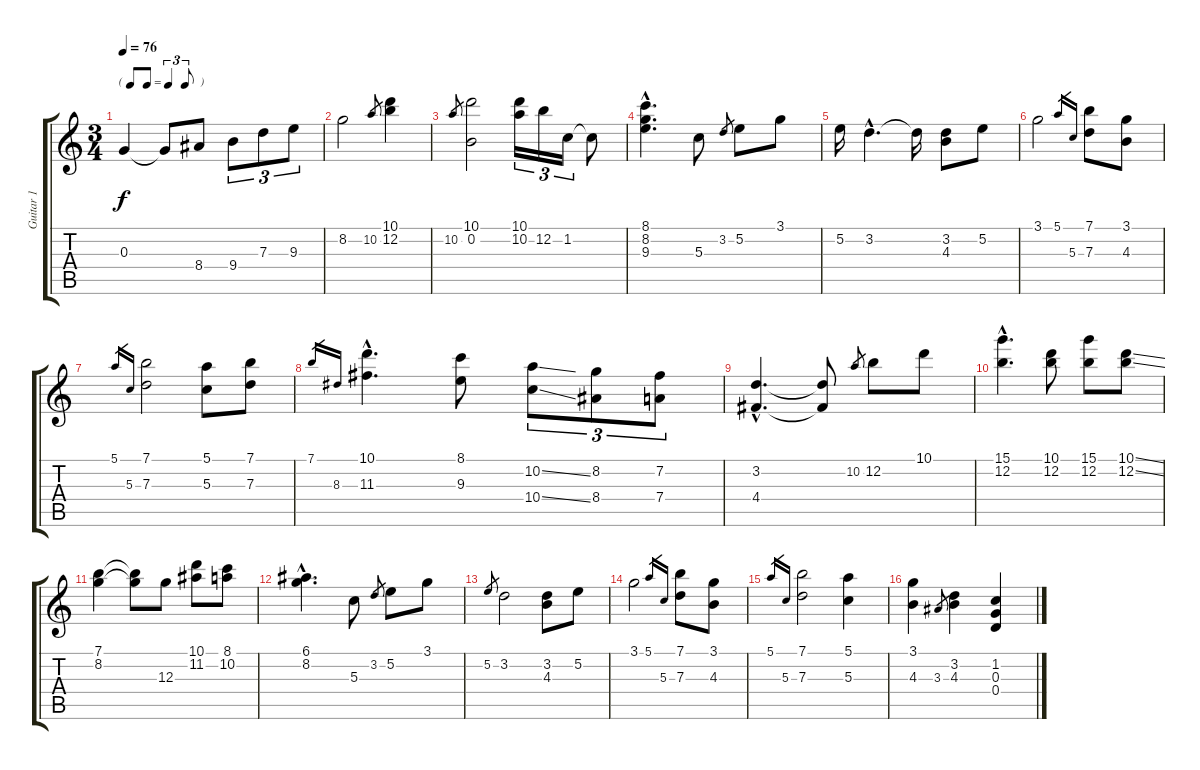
\track ("Guitar 1" "Guitar 1") {instrument acousticguitarsteel}
\staff {score tabs}
\tuning (E4 B3 G3 D3 A2 E2) {hide}
\ts (3 4)
\tf triplet8th
\tempo 76
\clef g2
\ks c
0.3.4{dy f} 0.3{t}.8 8.4.8 9.4.8{tu (3 2)} 7.3.8{tu (3 2)} 9.3.8{tu (3 2)} |
8.2.2 10.2.8{gr} (10.1 12.2).4 |
10.2.8{gr} (10.1 0.2).2 (10.1 10.2).16{tu (3 2)} 12.2.16{tu (3 2)} 1.2.16{tu (3 2)} 1.2{t}.8 |
(8.1{hac} 8.2{hac} 9.3{hac}).4{d} 5.3.8 3.2.8{gr} 5.2.8 3.1.8 |
5.2.16 3.2{hac}.4{d} 3.2{t}.16 (3.2 4.3).8 5.2.8 |
3.1.2 5.1.16{gr} 5.3.16{gr} (7.1 7.3).8 (3.1 4.3).8 |
5.1.16{gr} 5.3.16{gr} (7.1 7.3).2 (5.1 5.3).8 (7.1 7.3).8 |
7.1.16{gr} 8.3.16{gr} (10.1{hac} 11.3{hac}).4{d} (8.1 9.3).8 (10.2{ss} 10.4{ss}).8{tu (3 2)} (8.2 8.4).8{tu (3 2)} (7.2 7.4).8{tu (3 2)} |
(3.2{hac} 4.4{hac}).4{d} (3.2{t} 4.4{t}).8 10.2.8{gr} 12.2.8 10.1.8 |
(15.1{hac} 12.2{hac}).4{d} (10.1 12.2).8 (15.1 12.2).8 (10.1{ss} 12.2{ss}).8 |
(7.1 8.2).4 (7.1{t} 8.2{t}).8 12.3.8 (10.1 11.2).8 (8.1 10.2).8 |
(6.1{hac} 8.2{hac}).4{d} 5.3.8 3.2.8{gr} 5.2.8 3.1.8 |
5.2.8{gr} 3.2.2 (3.2 4.3).8 5.2.8 |
3.1.2 5.1.16{gr} 5.3.16{gr} (7.1 7.3).8 (3.1 4.3).8 |
5.1.16{gr} 5.3.16{gr} (7.1 7.3).2 (5.1 5.3).4 |
(3.1 4.3).4 3.3.8{gr} (3.2 4.3).4 (1.2 0.3 0.4).4
